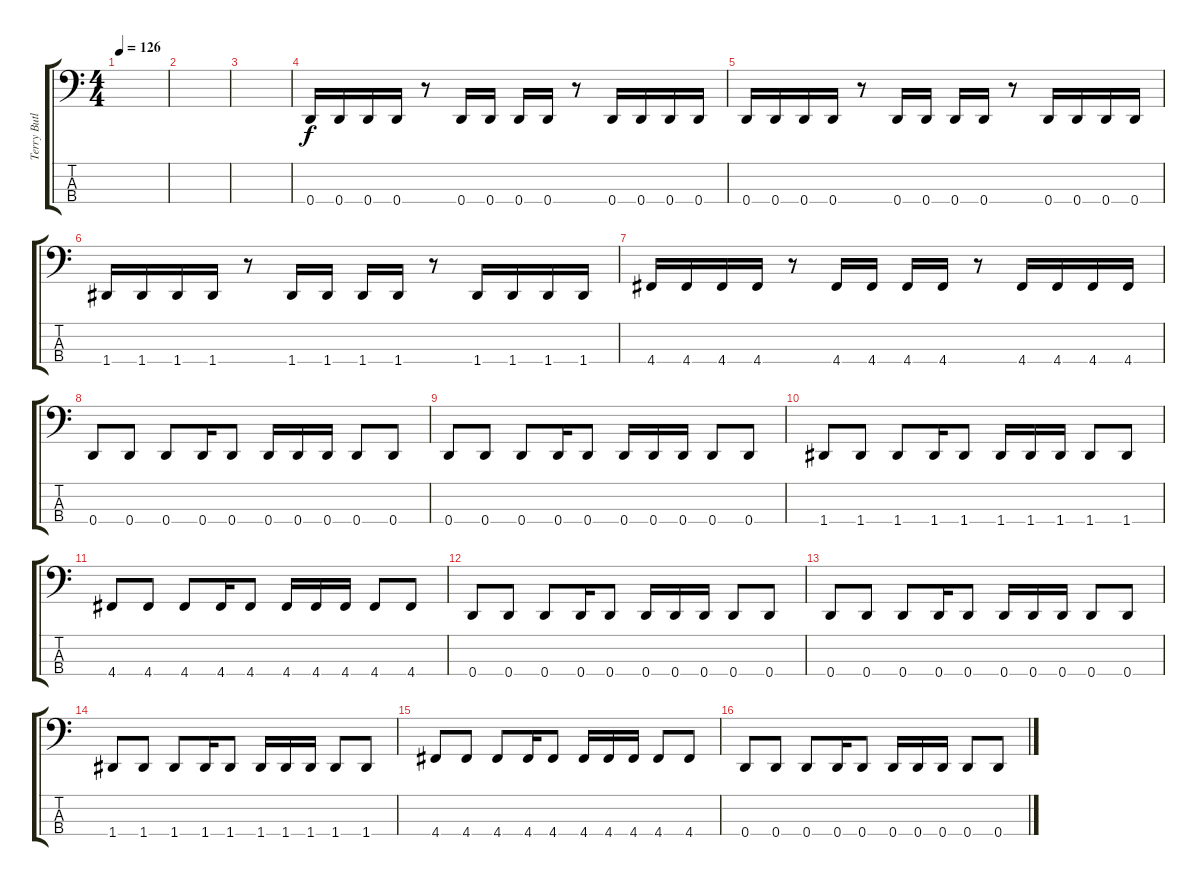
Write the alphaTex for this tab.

\track ("Terry Butler (Bass)" "Terry Butl") {instrument electricbasspick}
\staff {score tabs}
\tuning (F2 C2 G1 D1) {hide}
\ts (4 4)
\tempo 126
\clef f4
\ks c
|
|
|
0.4.16 0.4.16 0.4.16 0.4.16 r.8 0.4.16 0.4.16 0.4.16 0.4.16 r.8 0.4.16 0.4.16 0.4.16 0.4.16 |
0.4.16 0.4.16 0.4.16 0.4.16 r.8 0.4.16 0.4.16 0.4.16 0.4.16 r.8 0.4.16 0.4.16 0.4.16 0.4.16 |
1.4.16 1.4.16 1.4.16 1.4.16 r.8 1.4.16 1.4.16 1.4.16 1.4.16 r.8 1.4.16 1.4.16 1.4.16 1.4.16 |
4.4.16 4.4.16 4.4.16 4.4.16 r.8 4.4.16 4.4.16 4.4.16 4.4.16 r.8 4.4.16 4.4.16 4.4.16 4.4.16 |
0.4.8 0.4.8 0.4.8 0.4.16 0.4.8 0.4.16 0.4.16 0.4.16 0.4.8 0.4.8 |
0.4.8 0.4.8 0.4.8 0.4.16 0.4.8 0.4.16 0.4.16 0.4.16 0.4.8 0.4.8 |
1.4.8 1.4.8 1.4.8 1.4.16 1.4.8 1.4.16 1.4.16 1.4.16 1.4.8 1.4.8 |
4.4.8 4.4.8 4.4.8 4.4.16 4.4.8 4.4.16 4.4.16 4.4.16 4.4.8 4.4.8 |
0.4.8 0.4.8 0.4.8 0.4.16 0.4.8 0.4.16 0.4.16 0.4.16 0.4.8 0.4.8 |
0.4.8 0.4.8 0.4.8 0.4.16 0.4.8 0.4.16 0.4.16 0.4.16 0.4.8 0.4.8 |
1.4.8 1.4.8 1.4.8 1.4.16 1.4.8 1.4.16 1.4.16 1.4.16 1.4.8 1.4.8 |
4.4.8 4.4.8 4.4.8 4.4.16 4.4.8 4.4.16 4.4.16 4.4.16 4.4.8 4.4.8 |
0.4.8 0.4.8 0.4.8 0.4.16 0.4.8 0.4.16 0.4.16 0.4.16 0.4.8 0.4.8
